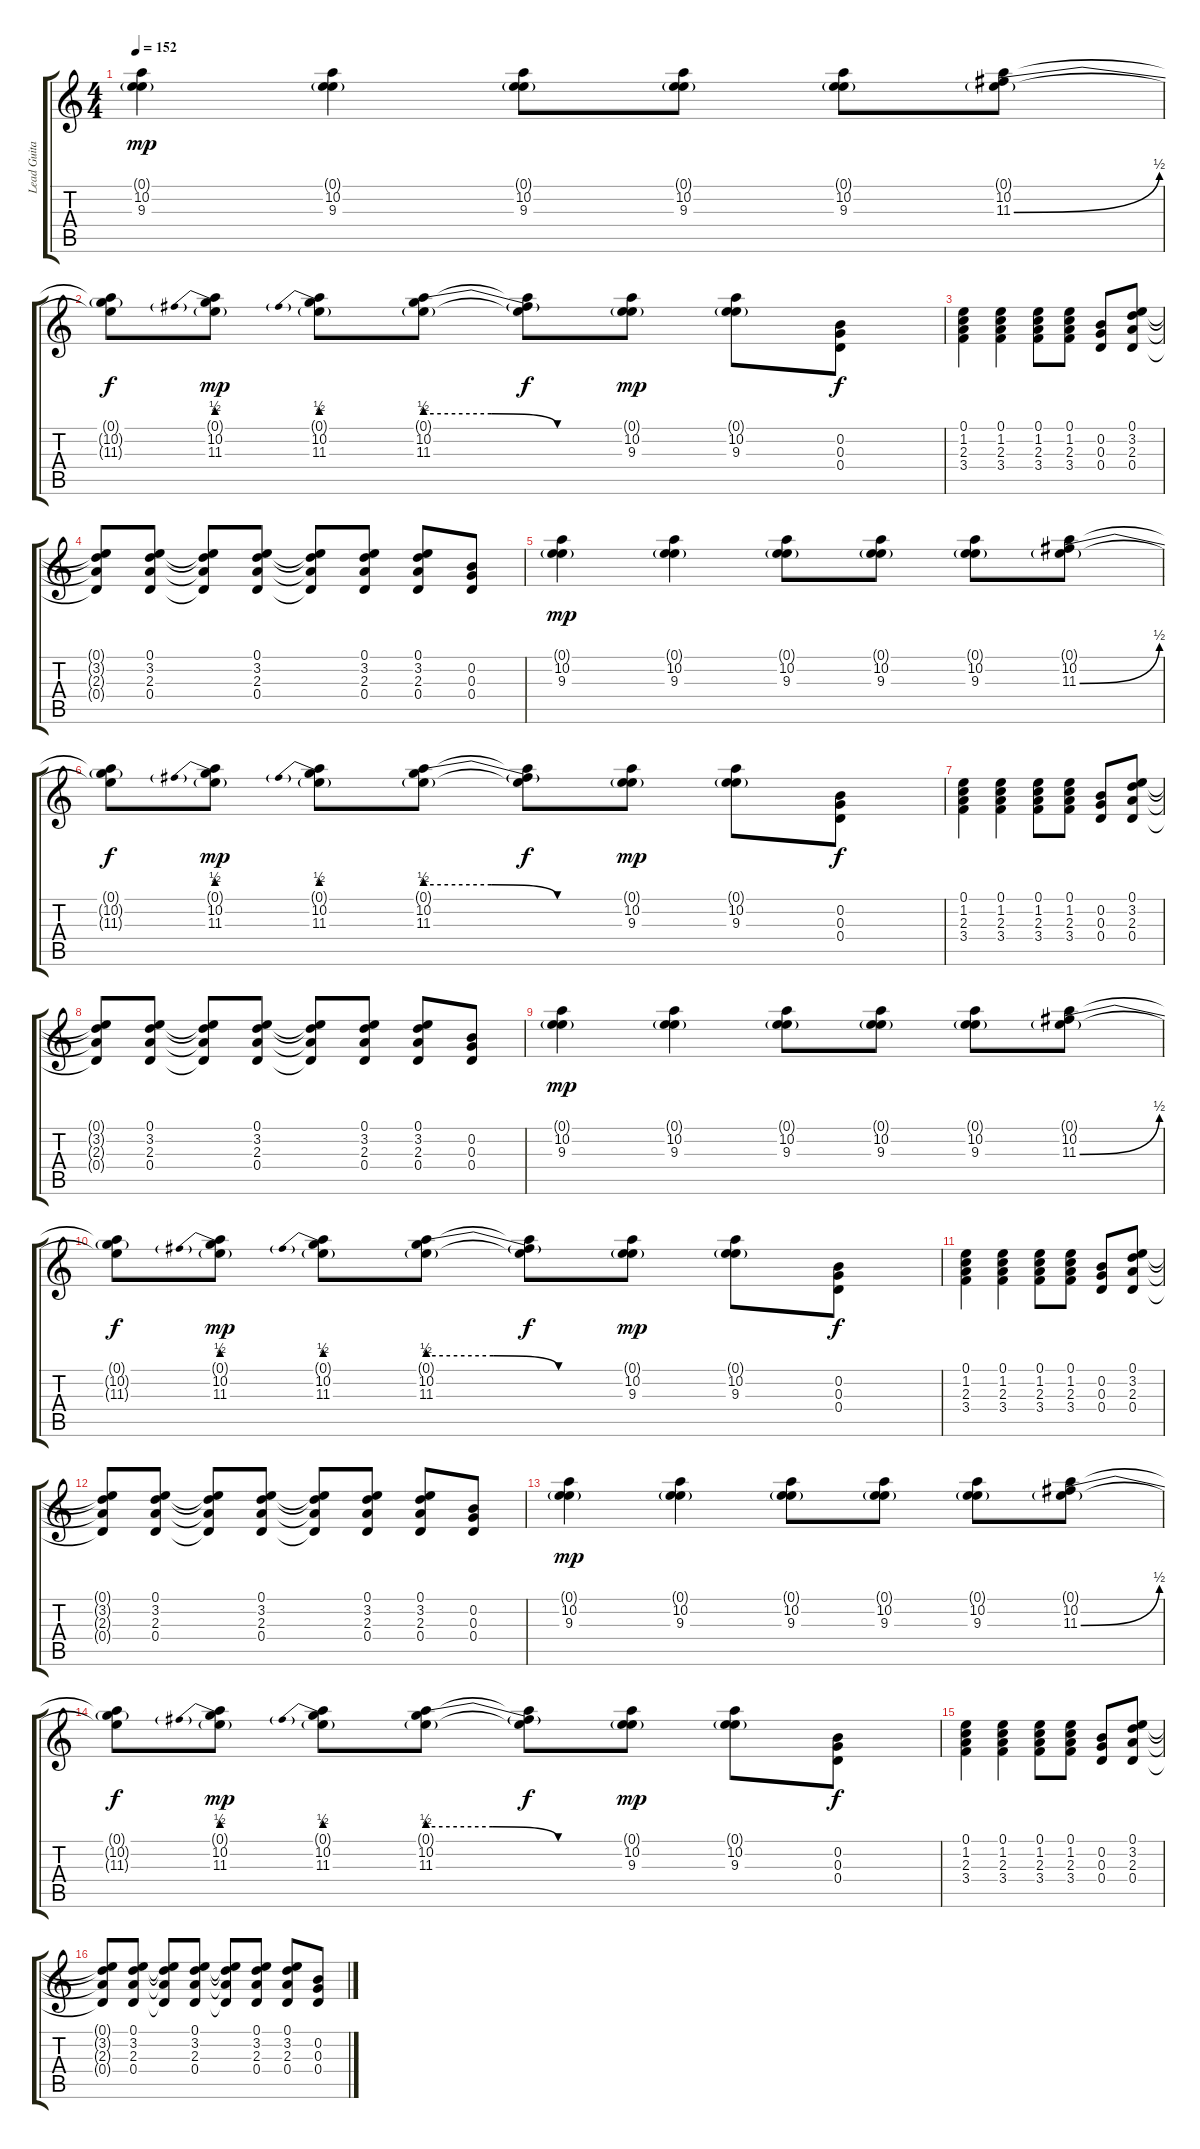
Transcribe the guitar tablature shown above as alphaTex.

\track ("Lead Guitar" "Lead Guita") {instrument overdrivenguitar}
\staff {score tabs}
\tuning (E4 B3 G3 D3 A2 E2) {hide}
\ts (4 4)
\tempo 152
\clef g2
\ks c
(0.1{g} 10.2 9.3).4{dy mp} (0.1{g} 10.2 9.3).4 (0.1{g} 10.2 9.3).8 (0.1{g} 10.2 9.3).8 (0.1{g} 10.2 9.3).8 (0.1{g} 10.2 11.3{be (bend 0 0 60 2)}).8 |
(0.1{t} 10.2{t} 11.3{t}).8{dy f} (0.1{g} 10.2 11.3{be (prebend 0 2 60 2)}).8{dy mp} (0.1{g} 10.2 11.3{be (prebend 0 2 60 2)}).8 (0.1{g} 10.2 11.3{be (custom 0 2 20 2 40 0 60 0)}).8 (0.1{t} 10.2{t} 11.3{t}).8{dy f} (0.1{g} 10.2 9.3).8{dy mp} (0.1{g} 10.2 9.3).8 (0.2 0.3 0.4).8{dy f} |
(0.1 1.2 2.3 3.4).4 (0.1 1.2 2.3 3.4).4 (0.1 1.2 2.3 3.4).8 (0.1 1.2 2.3 3.4).8 (0.2 0.3 0.4).8 (0.1 3.2 2.3 0.4).8 |
(0.1{t} 3.2{t} 2.3{t} 0.4{t}).8 (0.1 3.2 2.3 0.4).8 (0.1{t} 3.2{t} 2.3{t} 0.4{t}).8 (0.1 3.2 2.3 0.4).8 (0.1{t} 3.2{t} 2.3{t} 0.4{t}).8 (0.1 3.2 2.3 0.4).8 (0.1 3.2 2.3 0.4).8 (0.2 0.3 0.4).8 |
(0.1{g} 10.2 9.3).4{dy mp} (0.1{g} 10.2 9.3).4 (0.1{g} 10.2 9.3).8 (0.1{g} 10.2 9.3).8 (0.1{g} 10.2 9.3).8 (0.1{g} 10.2 11.3{be (bend 0 0 60 2)}).8 |
(0.1{t} 10.2{t} 11.3{t}).8{dy f} (0.1{g} 10.2 11.3{be (prebend 0 2 60 2)}).8{dy mp} (0.1{g} 10.2 11.3{be (prebend 0 2 60 2)}).8 (0.1{g} 10.2 11.3{be (custom 0 2 20 2 40 0 60 0)}).8 (0.1{t} 10.2{t} 11.3{t}).8{dy f} (0.1{g} 10.2 9.3).8{dy mp} (0.1{g} 10.2 9.3).8 (0.2 0.3 0.4).8{dy f} |
(0.1 1.2 2.3 3.4).4 (0.1 1.2 2.3 3.4).4 (0.1 1.2 2.3 3.4).8 (0.1 1.2 2.3 3.4).8 (0.2 0.3 0.4).8 (0.1 3.2 2.3 0.4).8 |
(0.1{t} 3.2{t} 2.3{t} 0.4{t}).8 (0.1 3.2 2.3 0.4).8 (0.1{t} 3.2{t} 2.3{t} 0.4{t}).8 (0.1 3.2 2.3 0.4).8 (0.1{t} 3.2{t} 2.3{t} 0.4{t}).8 (0.1 3.2 2.3 0.4).8 (0.1 3.2 2.3 0.4).8 (0.2 0.3 0.4).8 |
(0.1{g} 10.2 9.3).4{dy mp} (0.1{g} 10.2 9.3).4 (0.1{g} 10.2 9.3).8 (0.1{g} 10.2 9.3).8 (0.1{g} 10.2 9.3).8 (0.1{g} 10.2 11.3{be (bend 0 0 60 2)}).8 |
(0.1{t} 10.2{t} 11.3{t}).8{dy f} (0.1{g} 10.2 11.3{be (prebend 0 2 60 2)}).8{dy mp} (0.1{g} 10.2 11.3{be (prebend 0 2 60 2)}).8 (0.1{g} 10.2 11.3{be (custom 0 2 20 2 40 0 60 0)}).8 (0.1{t} 10.2{t} 11.3{t}).8{dy f} (0.1{g} 10.2 9.3).8{dy mp} (0.1{g} 10.2 9.3).8 (0.2 0.3 0.4).8{dy f} |
(0.1 1.2 2.3 3.4).4 (0.1 1.2 2.3 3.4).4 (0.1 1.2 2.3 3.4).8 (0.1 1.2 2.3 3.4).8 (0.2 0.3 0.4).8 (0.1 3.2 2.3 0.4).8 |
(0.1{t} 3.2{t} 2.3{t} 0.4{t}).8 (0.1 3.2 2.3 0.4).8 (0.1{t} 3.2{t} 2.3{t} 0.4{t}).8 (0.1 3.2 2.3 0.4).8 (0.1{t} 3.2{t} 2.3{t} 0.4{t}).8 (0.1 3.2 2.3 0.4).8 (0.1 3.2 2.3 0.4).8 (0.2 0.3 0.4).8 |
(0.1{g} 10.2 9.3).4{dy mp} (0.1{g} 10.2 9.3).4 (0.1{g} 10.2 9.3).8 (0.1{g} 10.2 9.3).8 (0.1{g} 10.2 9.3).8 (0.1{g} 10.2 11.3{be (bend 0 0 60 2)}).8 |
(0.1{t} 10.2{t} 11.3{t}).8{dy f} (0.1{g} 10.2 11.3{be (prebend 0 2 60 2)}).8{dy mp} (0.1{g} 10.2 11.3{be (prebend 0 2 60 2)}).8 (0.1{g} 10.2 11.3{be (custom 0 2 20 2 40 0 60 0)}).8 (0.1{t} 10.2{t} 11.3{t}).8{dy f} (0.1{g} 10.2 9.3).8{dy mp} (0.1{g} 10.2 9.3).8 (0.2 0.3 0.4).8{dy f} |
(0.1 1.2 2.3 3.4).4 (0.1 1.2 2.3 3.4).4 (0.1 1.2 2.3 3.4).8 (0.1 1.2 2.3 3.4).8 (0.2 0.3 0.4).8 (0.1 3.2 2.3 0.4).8 |
(0.1{t} 3.2{t} 2.3{t} 0.4{t}).8 (0.1 3.2 2.3 0.4).8 (0.1{t} 3.2{t} 2.3{t} 0.4{t}).8 (0.1 3.2 2.3 0.4).8 (0.1{t} 3.2{t} 2.3{t} 0.4{t}).8 (0.1 3.2 2.3 0.4).8 (0.1 3.2 2.3 0.4).8 (0.2 0.3 0.4).8
